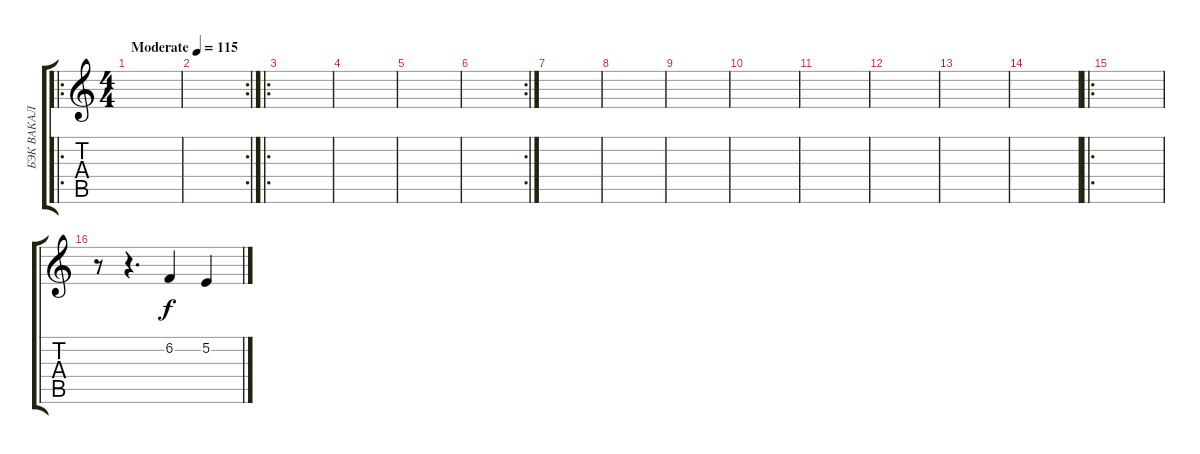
\track ("БЭК ВАКАЛ" "БЭК ВАКАЛ") {instrument tuba}
\staff {score tabs}
\tuning (E4 B3 G3 D3 A2 E2) {hide}
\ro
\ts (4 4)
\tempo (115 "Moderate")
\clef g2
\ks c
|
\rc 2
|
\ro
|
|
|
\rc 2
|
|
|
|
|
|
|
|
|
\ro
|
r.8 r.4{d} 6.2.4 5.2.4
